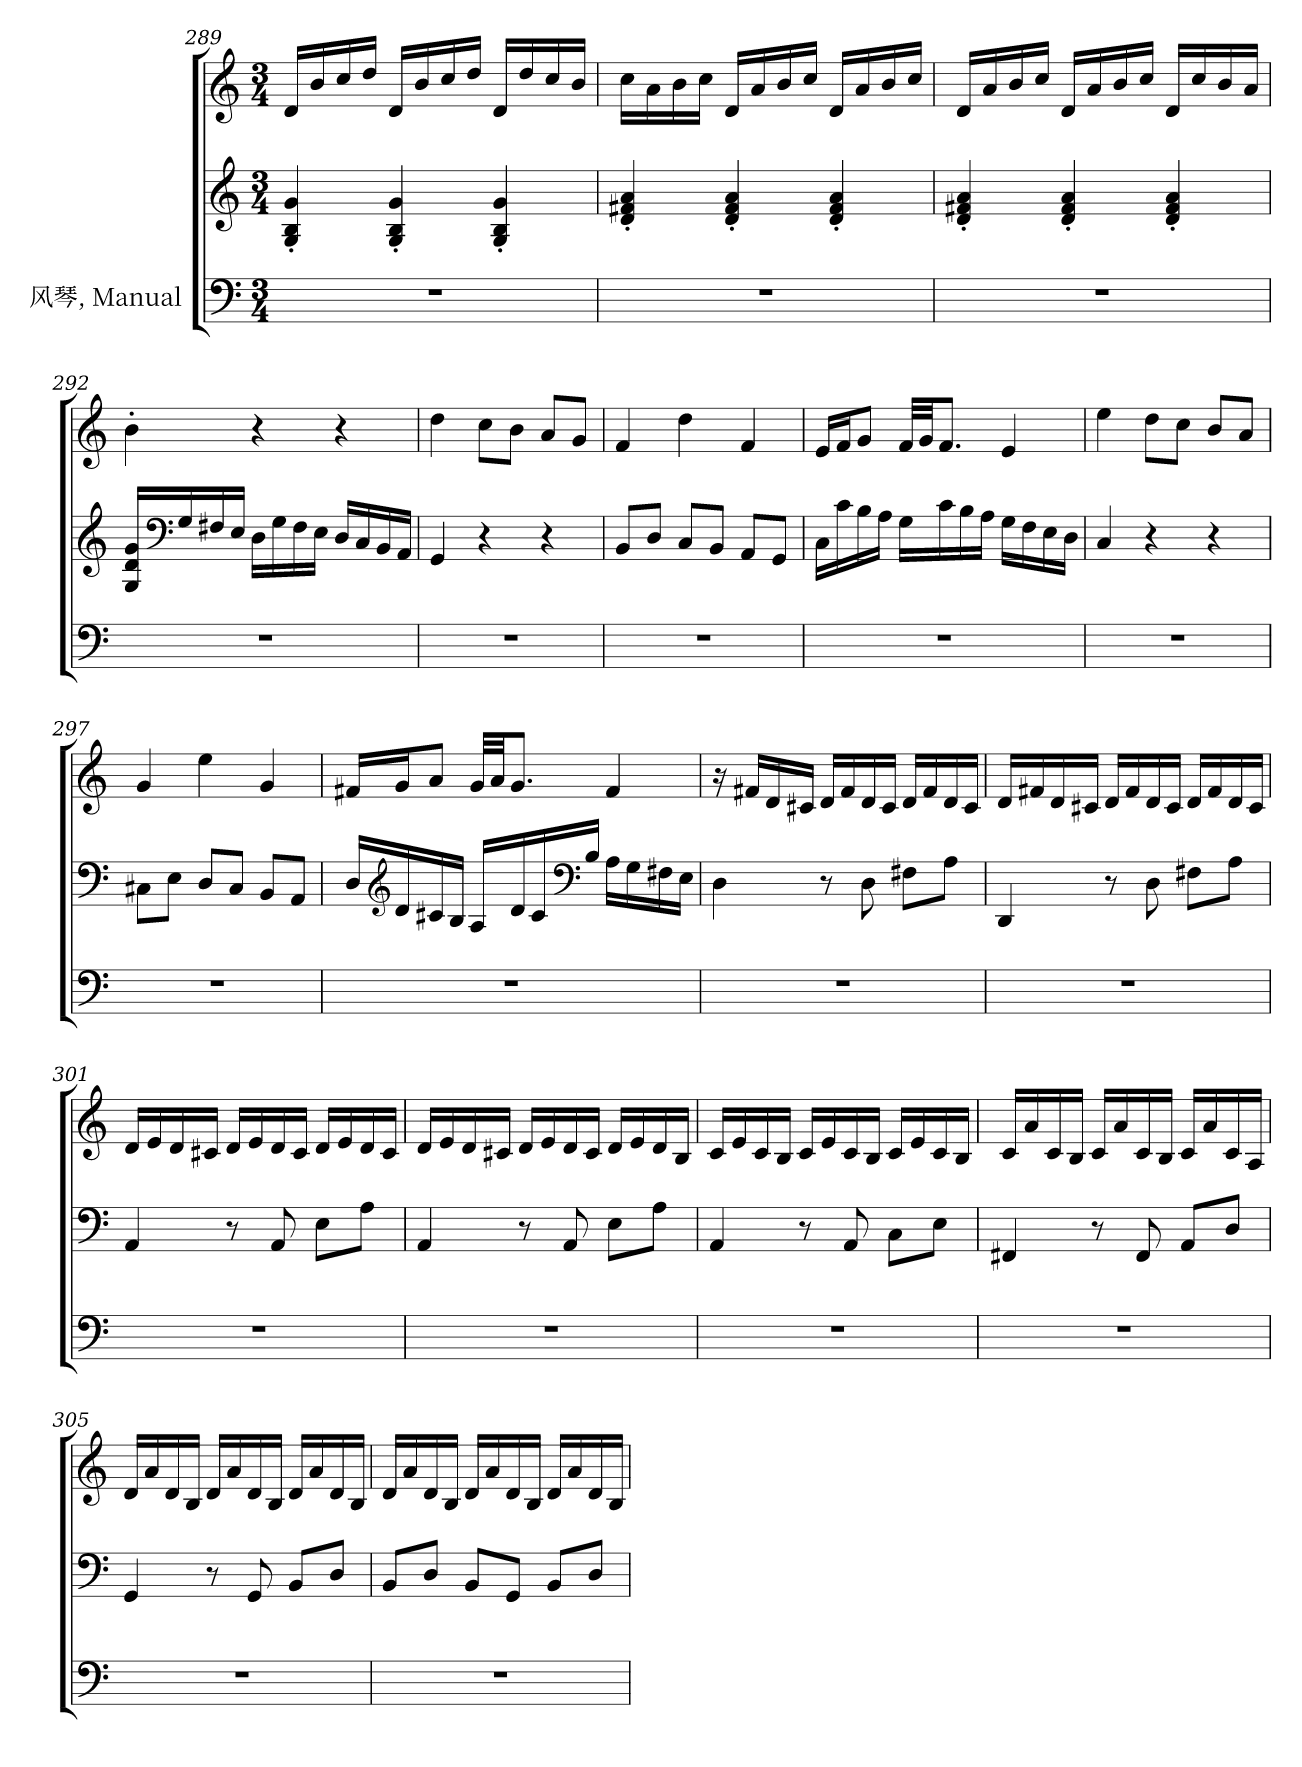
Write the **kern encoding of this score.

**kern	**kern	**kern
*part1	*part1	*part1
*staff3	*staff2	*staff1
*I"风琴, Manual	*	*
*clefF4	*clefG2	*clefG2
*k[]	*k[]	*k[]
*M3/4	*M3/4	*M3/4
=289	=289	=289
2.r	4G/' 4B/' 4g/'	16d/LL
.	.	16b/
.	.	16cc/
.	.	16dd/JJ
.	4G/' 4B/' 4g/'	16d/LL
.	.	16b/
.	.	16cc/
.	.	16dd/JJ
.	4G/' 4B/' 4g/'	16d/LL
.	.	16dd/
.	.	16cc/
.	.	16b/JJ
=290	=290	=290
2.r	4d/' 4f#X/' 4a/'	16cc\LL
.	.	16a\
.	.	16b\
.	.	16cc\JJ
.	4d/' 4f#/' 4a/'	16d/LL
.	.	16a/
.	.	16b/
.	.	16cc/JJ
.	4d/' 4f#/' 4a/'	16d/LL
.	.	16a/
.	.	16b/
.	.	16cc/JJ
!!LO:LB:g=z
=291	=291	=291
2.r	4d/' 4f#X/' 4a/'	16d/LL
.	.	16a/
.	.	16b/
.	.	16cc/JJ
.	4d/' 4f#/' 4a/'	16d/LL
.	.	16a/
.	.	16b/
.	.	16cc/JJ
.	4d/' 4f#/' 4a/'	16d/LL
.	.	16cc/
.	.	16b/
.	.	16a/JJ
=292	=292	=292
2.r	16G/ 16d/ 16g/LL	4b'\
*	*clefF4	*
.	16G/	.
.	16F#X/	.
.	16E/JJ	.
.	16D\LL	4r
.	16G\	.
.	16F#\	.
.	16E\JJ	.
.	16D/LL	4r
.	16C/	.
.	16BB/	.
.	16AA/JJ	.
=293	=293	=293
2.r	4GG/	4dd\
.	4r	8cc\L
.	.	8b\J
.	4r	8a/L
.	.	8g/J
=294	=294	=294
2.r	8BB/L	4f/
.	8D/J	.
.	8C/L	4dd\
.	8BB/J	.
.	8AA/L	4f/
.	8GG/J	.
!!LO:LB:g=z
=295	=295	=295
2.r	16C\LL	16e/LL
.	16c\	16f/J
.	16B\	8g/J
.	16A\JJ	.
.	16G\LL	32f/LLL
.	.	32g/JJ
.	16c\	8.f/J
.	16B\	.
.	16A\JJ	.
.	16G\LL	4e/
.	16F\	.
.	16E\	.
.	16D\JJ	.
=296	=296	=296
2.r	4C/	4ee\
.	4r	8dd\L
.	.	8cc\J
.	4r	8b/L
.	.	8a/J
=297	=297	=297
2.r	8C#X\L	4g/
.	8E\J	.
.	8D/L	4ee\
.	8C#/J	.
.	8BB/L	4g/
.	8AA/J	.
=298	=298	=298
2.r	16D/LL	16f#X/LL
*	*clefG2	*
.	16d/	16g/J
.	16c#X/	8a/J
.	16B/JJ	.
.	16A/LL	32g/LLL
.	.	32a/JJ
.	16d/	8.g/J
.	16c#/	.
*	*clefF4	*
.	16B/JJ	.
.	16A\LL	4f#/
.	16G\	.
.	16F#X\	.
.	16E\JJ	.
!!LO:LB:g=z
=299	=299	=299
2.r	4D\	16r
.	.	16f#X/LL
.	.	16d/
.	.	16c#X/JJ
.	8r	16d/LL
.	.	16f#/
.	8D\	16d/
.	.	16c#/JJ
.	8F#X\L	16d/LL
.	.	16f#/
.	8A\J	16d/
.	.	16c#/JJ
=300	=300	=300
2.r	4DD/	16d/LL
.	.	16f#X/
.	.	16d/
.	.	16c#X/JJ
.	8r	16d/LL
.	.	16f#/
.	8D\	16d/
.	.	16c#/JJ
.	8F#X\L	16d/LL
.	.	16f#/
.	8A\J	16d/
.	.	16c#/JJ
=301	=301	=301
2.r	4AA/	16d/LL
.	.	16e/
.	.	16d/
.	.	16c#X/JJ
.	8r	16d/LL
.	.	16e/
.	8AA/	16d/
.	.	16c#/JJ
.	8E\L	16d/LL
.	.	16e/
.	8A\J	16d/
.	.	16c#/JJ
!!LO:PB:g=z
=302	=302	=302
2.r	4AA/	16d/LL
.	.	16e/
.	.	16d/
.	.	16c#X/JJ
.	8r	16d/LL
.	.	16e/
.	8AA/	16d/
.	.	16c#/JJ
.	8E\L	16d/LL
.	.	16e/
.	8A\J	16d/
.	.	16B/JJ
=303	=303	=303
2.r	4AA/	16c/LL
.	.	16e/
.	.	16c/
.	.	16B/JJ
.	8r	16c/LL
.	.	16e/
.	8AA/	16c/
.	.	16B/JJ
.	8C\L	16c/LL
.	.	16e/
.	8E\J	16c/
.	.	16B/JJ
=304	=304	=304
2.r	4FF#X/	16c/LL
.	.	16a/
.	.	16c/
.	.	16B/JJ
.	8r	16c/LL
.	.	16a/
.	8FF#/	16c/
.	.	16B/JJ
.	8AA/L	16c/LL
.	.	16a/
.	8D/J	16c/
.	.	16A/JJ
!!LO:LB:g=z
=305	=305	=305
2.r	4GG/	16d/LL
.	.	16a/
.	.	16d/
.	.	16B/JJ
.	8r	16d/LL
.	.	16a/
.	8GG/	16d/
.	.	16B/JJ
.	8BB/L	16d/LL
.	.	16a/
.	8D/J	16d/
.	.	16B/JJ
=306	=306	=306
2.r	8BB/L	16d/LL
.	.	16a/
.	8D/J	16d/
.	.	16B/JJ
.	8BB/L	16d/LL
.	.	16a/
.	8GG/J	16d/
.	.	16B/JJ
.	8BB/L	16d/LL
.	.	16a/
.	8D/J	16d/
.	.	16B/JJ
=	=	=
*-	*-	*-
